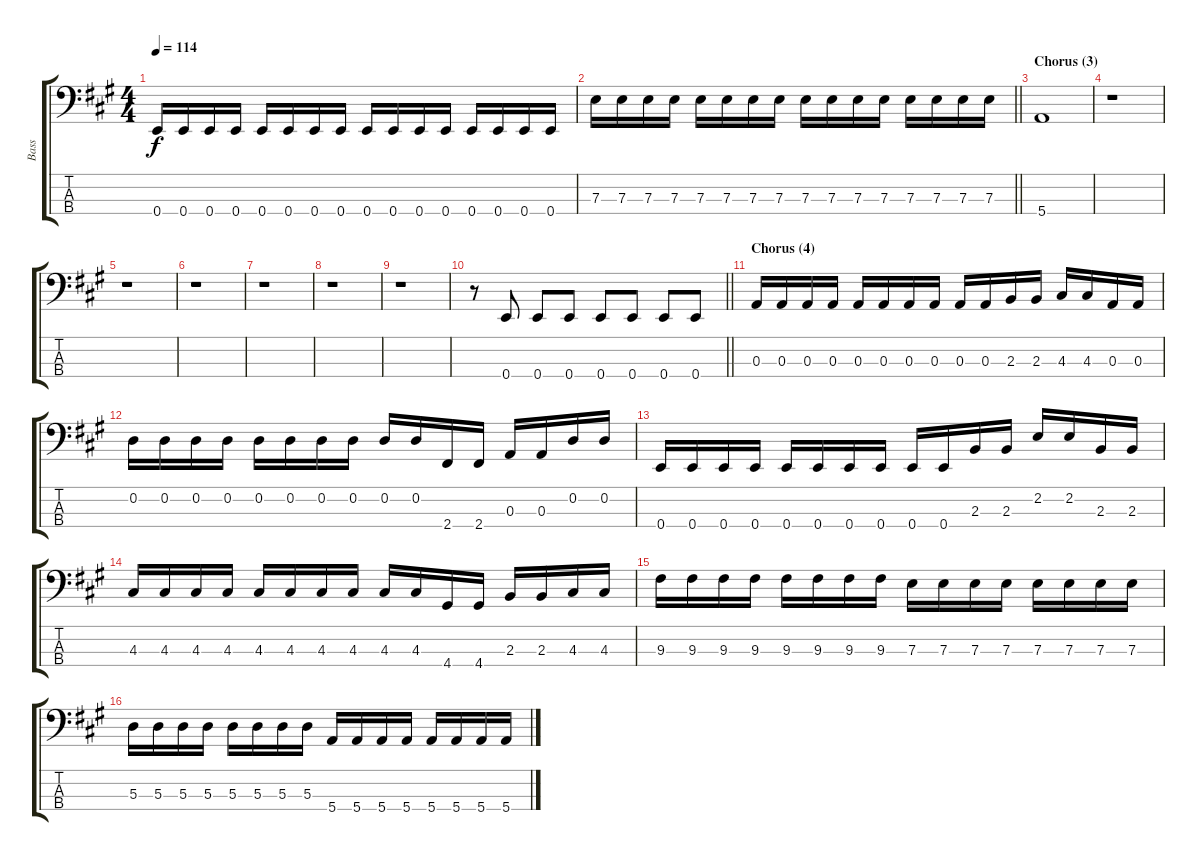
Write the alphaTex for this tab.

\track ("Bass" "Bass") {instrument electricbassfinger}
\staff {score tabs}
\tuning (G2 D2 A1 E1) {hide}
\ts (4 4)
\tempo 114
\clef f4
\ks a
0.4.16{dy f} 0.4.16 0.4.16 0.4.16 0.4.16 0.4.16 0.4.16 0.4.16 0.4.16 0.4.16 0.4.16 0.4.16 0.4.16 0.4.16 0.4.16 0.4.16 |
\barLineRight lightlight
7.3.16 7.3.16 7.3.16 7.3.16 7.3.16 7.3.16 7.3.16 7.3.16 7.3.16 7.3.16 7.3.16 7.3.16 7.3.16 7.3.16 7.3.16 7.3.16 |
\section ("" "Chorus (3)")
5.4.1 |
r.1 |
r.1 |
r.1 |
r.1 |
r.1 |
r.1 |
\barLineRight lightlight
r.8 0.4.8 0.4.8 0.4.8 0.4.8 0.4.8 0.4.8 0.4.8 |
\section ("" "Chorus (4)")
0.3.16 0.3.16 0.3.16 0.3.16 0.3.16 0.3.16 0.3.16 0.3.16 0.3.16 0.3.16 2.3.16 2.3.16 4.3.16 4.3.16 0.3.16 0.3.16 |
0.2.16 0.2.16 0.2.16 0.2.16 0.2.16 0.2.16 0.2.16 0.2.16 0.2.16 0.2.16 2.4.16 2.4.16 0.3.16 0.3.16 0.2.16 0.2.16 |
0.4.16 0.4.16 0.4.16 0.4.16 0.4.16 0.4.16 0.4.16 0.4.16 0.4.16 0.4.16 2.3.16 2.3.16 2.2.16 2.2.16 2.3.16 2.3.16 |
4.3.16 4.3.16 4.3.16 4.3.16 4.3.16 4.3.16 4.3.16 4.3.16 4.3.16 4.3.16 4.4.16 4.4.16 2.3.16 2.3.16 4.3.16 4.3.16 |
9.3.16 9.3.16 9.3.16 9.3.16 9.3.16 9.3.16 9.3.16 9.3.16 7.3.16 7.3.16 7.3.16 7.3.16 7.3.16 7.3.16 7.3.16 7.3.16 |
5.3.16 5.3.16 5.3.16 5.3.16 5.3.16 5.3.16 5.3.16 5.3.16 5.4.16 5.4.16 5.4.16 5.4.16 5.4.16 5.4.16 5.4.16 5.4.16
